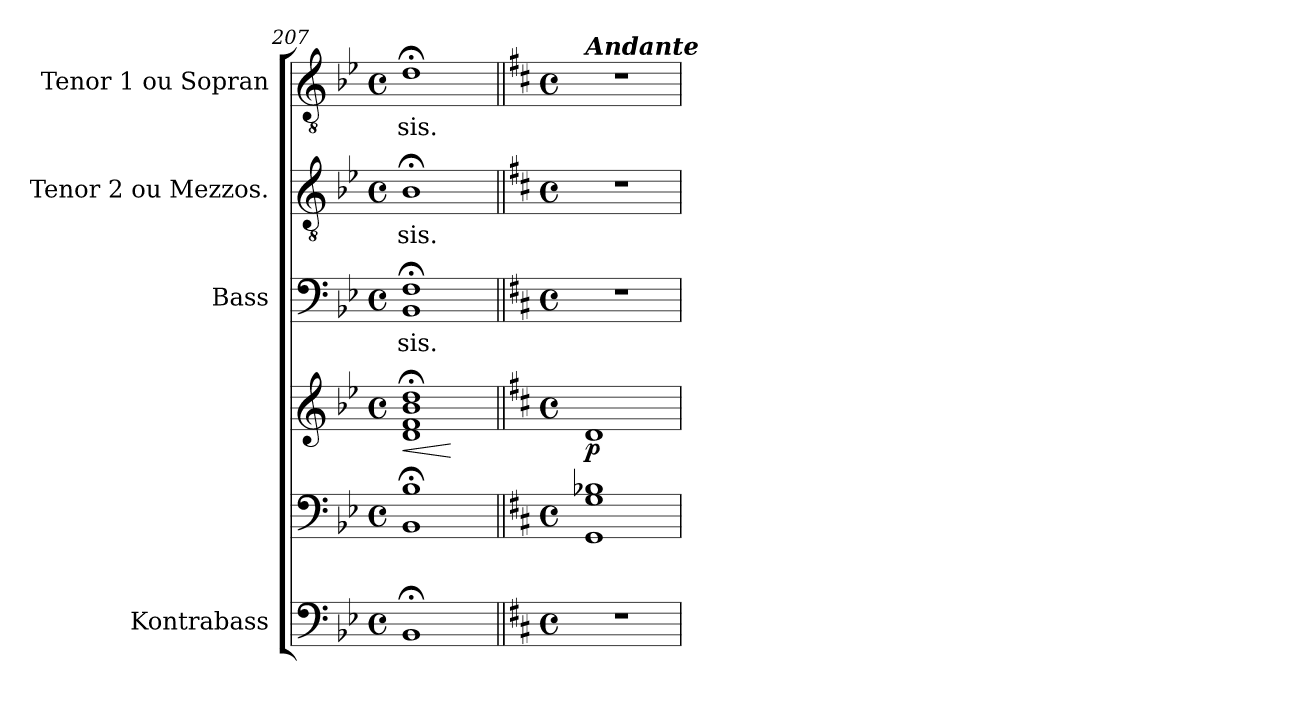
**kern	**kern	**kern	**dynam	**kern	**text	**kern	**text	**kern	**text
*part5	*part4	*part4	*part4	*part3	*part3	*part2	*part2	*part1	*part1
*staff6	*staff5	*staff4	*staff4/5	*staff3	*staff3	*staff2	*staff2	*staff1	*staff1
*I"Kontrabass	*	*	*	*I"Bass	*	*I"Tenor 2 ou Mezzos.	*	*I"Tenor 1 ou Sopran	*
*I'Kb.	*	*	*	*	*	*	*	*	*
*clefF4	*clefF4	*clefG2	*	*clefF4	*	*clefGv2	*	*clefGv2	*
*ITrd7c12	*	*	*	*	*	*	*	*	*
*k[b-e-]	*k[b-e-]	*k[b-e-]	*	*k[b-e-]	*	*k[b-e-]	*	*k[b-e-]	*
*B-:	*B-:	*B-:	*	*B-:	*	*B-:	*	*B-:	*
*M4/4	*M4/4	*M4/4	*	*M4/4	*	*M4/4	*	*M4/4	*
*met(c)	*met(c)	*met(c)	*	*met(c)	*	*met(c)	*	*met(c)	*
=207	=207	=207	=207	=207	=207	=207	=207	=207	=207
!	!	!	!LO:HP:b	!	!LO:LY:b	!	!LO:LY:b	!	!LO:LY:b
1BBB-;<	1BB-;< 1B-;<	1d;< 1f;< 1b-;< 1dd;<	<	1BB-;< 1F;<	-sis.	1B-;<	-sis.	1d;<	-sis.
.	.	.	[	.	.	.	.	.	.
=208||	=208||	=208||	=208||	=208||	=208||	=208||	=208||	=208||	=208||
*k[f#c#]	*k[f#c#]	*k[f#c#]	*	*k[f#c#]	*	*k[f#c#]	*	*k[f#c#]	*
*D:	*D:	*D:	*	*D:	*	*D:	*	*D:	*
*M4/4	*M4/4	*M4/4	*	*M4/4	*	*M4/4	*	*M4/4	*
*met(c)	*met(c)	*met(c)	*	*met(c)	*	*met(c)	*	*met(c)	*
!	!	!	!	!	!	!	!	!LO:TX:a:Bi:t=Andante	!
!	!	!	!LO:DY:b	!	!	!	!	!	!
1r	1GG 1G 1B-X	1d	p	1r	.	1r	.	1r	.
=	=	=	=	=	=	=	=	=	=
*-	*-	*-	*-	*-	*-	*-	*-	*-	*-
